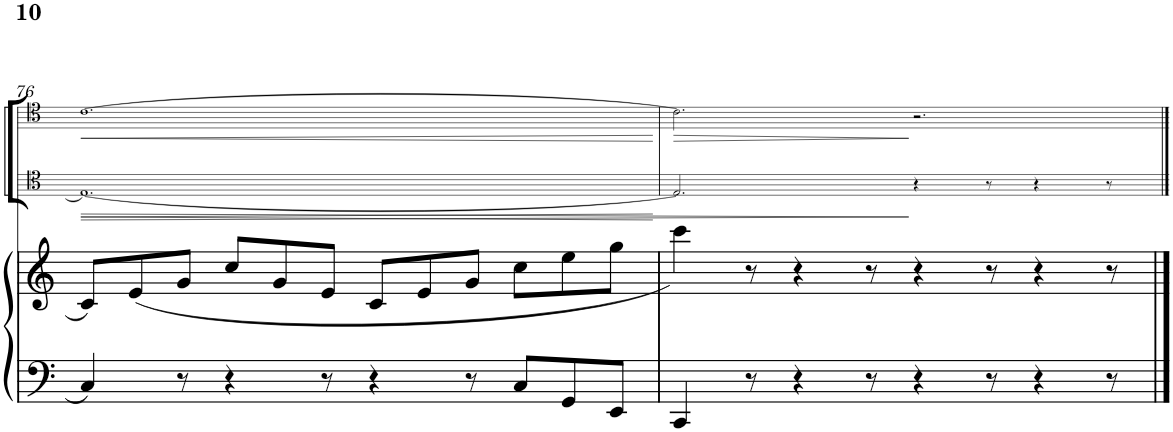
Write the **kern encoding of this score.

**kern	**kern	**kern	**dynam	**kern	**dynam
*part3	*part3	*part2	*part2	*part1	*part1
*staff4	*staff3	*staff2	*staff2	*staff1	*staff1
*I"Piano	*	*I"Trombone 2	*	*I"Trombone 1	*
*I'Pno	*	*I'Trb	*	*I'Trb	*
!!LO:PB:g=z
*clefF4	*clefG2	*clefC4	*	*clefC4	*
*k[]	*k[]	*k[]	*	*k[]	*
*M12/8	*M12/8	*M12/8	*	*M12/8	*
=76	=76	=76	=76	=76	=76
!	!	!	!LO:HP:b	!	!LO:HP:b
4C/	8c/L	[1.E	<	[1.c	<
.	(<8e/	.	.	.	.
8r	8g/J	.	.	.	.
4r	8cc/L	.	.	.	.
.	8g/	.	.	.	.
8r	8e/J	.	.	.	.
4r	8c/L	.	.	.	.
.	8e/	.	.	.	.
8r	8g/J	.	.	.	.
8C/L	8cc\L	.	.	.	.
8GG/	8ee\	.	.	.	.
8EE/J	8gg\J	.	.	.	.
.	.	.	[	.	[
=77	=77	=77	=77	=77	=77
!	!	!	!LO:HP:b	!	!LO:HP:b
4CC/	4ccc\)	2.E/]	>	2.c\]	>
8r	8r	.	.	.	.
4r	4r	.	.	.	.
8r	8r	.	.	.	.
4r	4r	4r	]	2.r	]
8r	8r	8r	.	.	.
4r	4r	4r	.	.	.
8r	8r	8r	.	.	.
==	==	==	==	==	==
*-	*-	*-	*-	*-	*-
